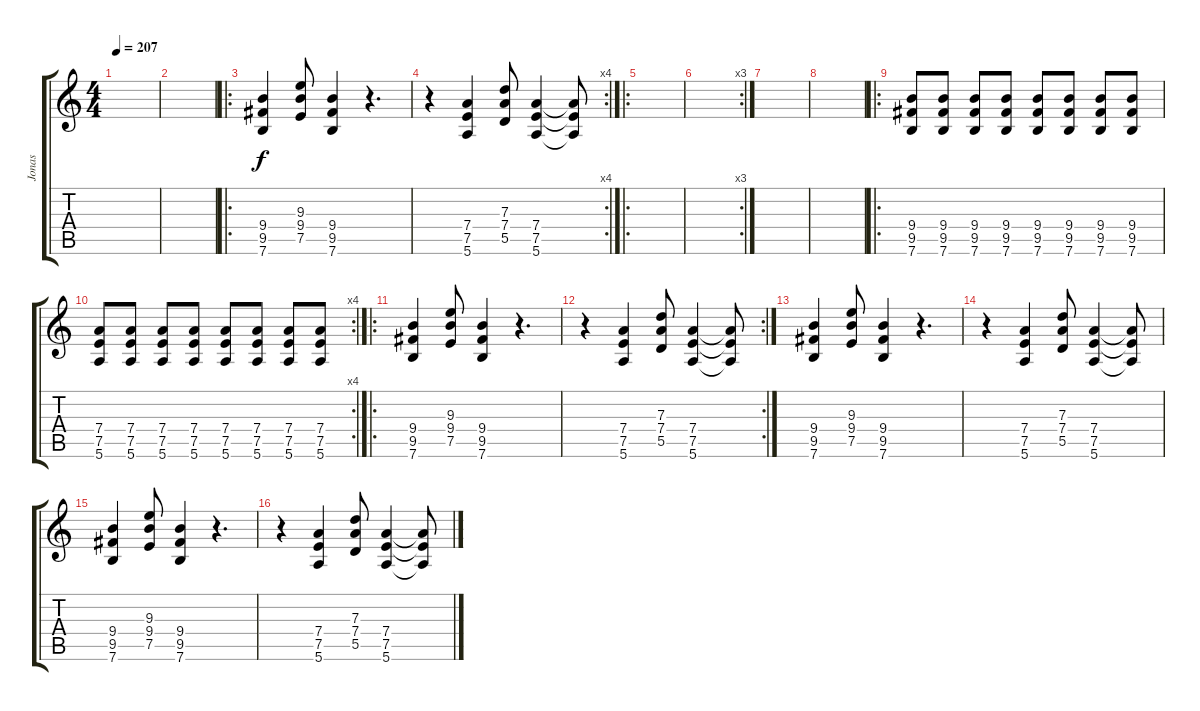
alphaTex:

\track ("Jonas" "Jonas") {instrument overdrivenguitar}
\staff {score tabs}
\tuning (E4 B3 G3 D3 A2 E2) {hide}
\ts (4 4)
\tempo 207
\clef g2
\ks c
|
|
\ro
(9.4 9.5 7.6).4 (9.3 9.4 7.5).8 (9.4 9.5 7.6).4 r.4{d} |
\rc 4
r.4 (7.4 7.5 5.6).4 (7.3 7.4 5.5).8 (7.4 7.5 5.6).4 (7.4{t} 7.5{t} 5.6{t}).8 |
\ro
|
\rc 3
|
|
|
\ro
(9.4 9.5 7.6).8 (9.4 9.5 7.6).8 (9.4 9.5 7.6).8 (9.4 9.5 7.6).8 (9.4 9.5 7.6).8 (9.4 9.5 7.6).8 (9.4 9.5 7.6).8 (9.4 9.5 7.6).8 |
\rc 4
(7.4 7.5 5.6).8 (7.4 7.5 5.6).8 (7.4 7.5 5.6).8 (7.4 7.5 5.6).8 (7.4 7.5 5.6).8 (7.4 7.5 5.6).8 (7.4 7.5 5.6).8 (7.4 7.5 5.6).8 |
\ro
(9.4 9.5 7.6).4 (9.3 9.4 7.5).8 (9.4 9.5 7.6).4 r.4{d} |
\rc 2
r.4 (7.4 7.5 5.6).4 (7.3 7.4 5.5).8 (7.4 7.5 5.6).4 (7.4{t} 7.5{t} 5.6{t}).8 |
(9.4 9.5 7.6).4 (9.3 9.4 7.5).8 (9.4 9.5 7.6).4 r.4{d} |
r.4 (7.4 7.5 5.6).4 (7.3 7.4 5.5).8 (7.4 7.5 5.6).4 (7.4{t} 7.5{t} 5.6{t}).8 |
(9.4 9.5 7.6).4 (9.3 9.4 7.5).8 (9.4 9.5 7.6).4 r.4{d} |
r.4 (7.4 7.5 5.6).4 (7.3 7.4 5.5).8 (7.4 7.5 5.6).4 (7.4{t} 7.5{t} 5.6{t}).8
